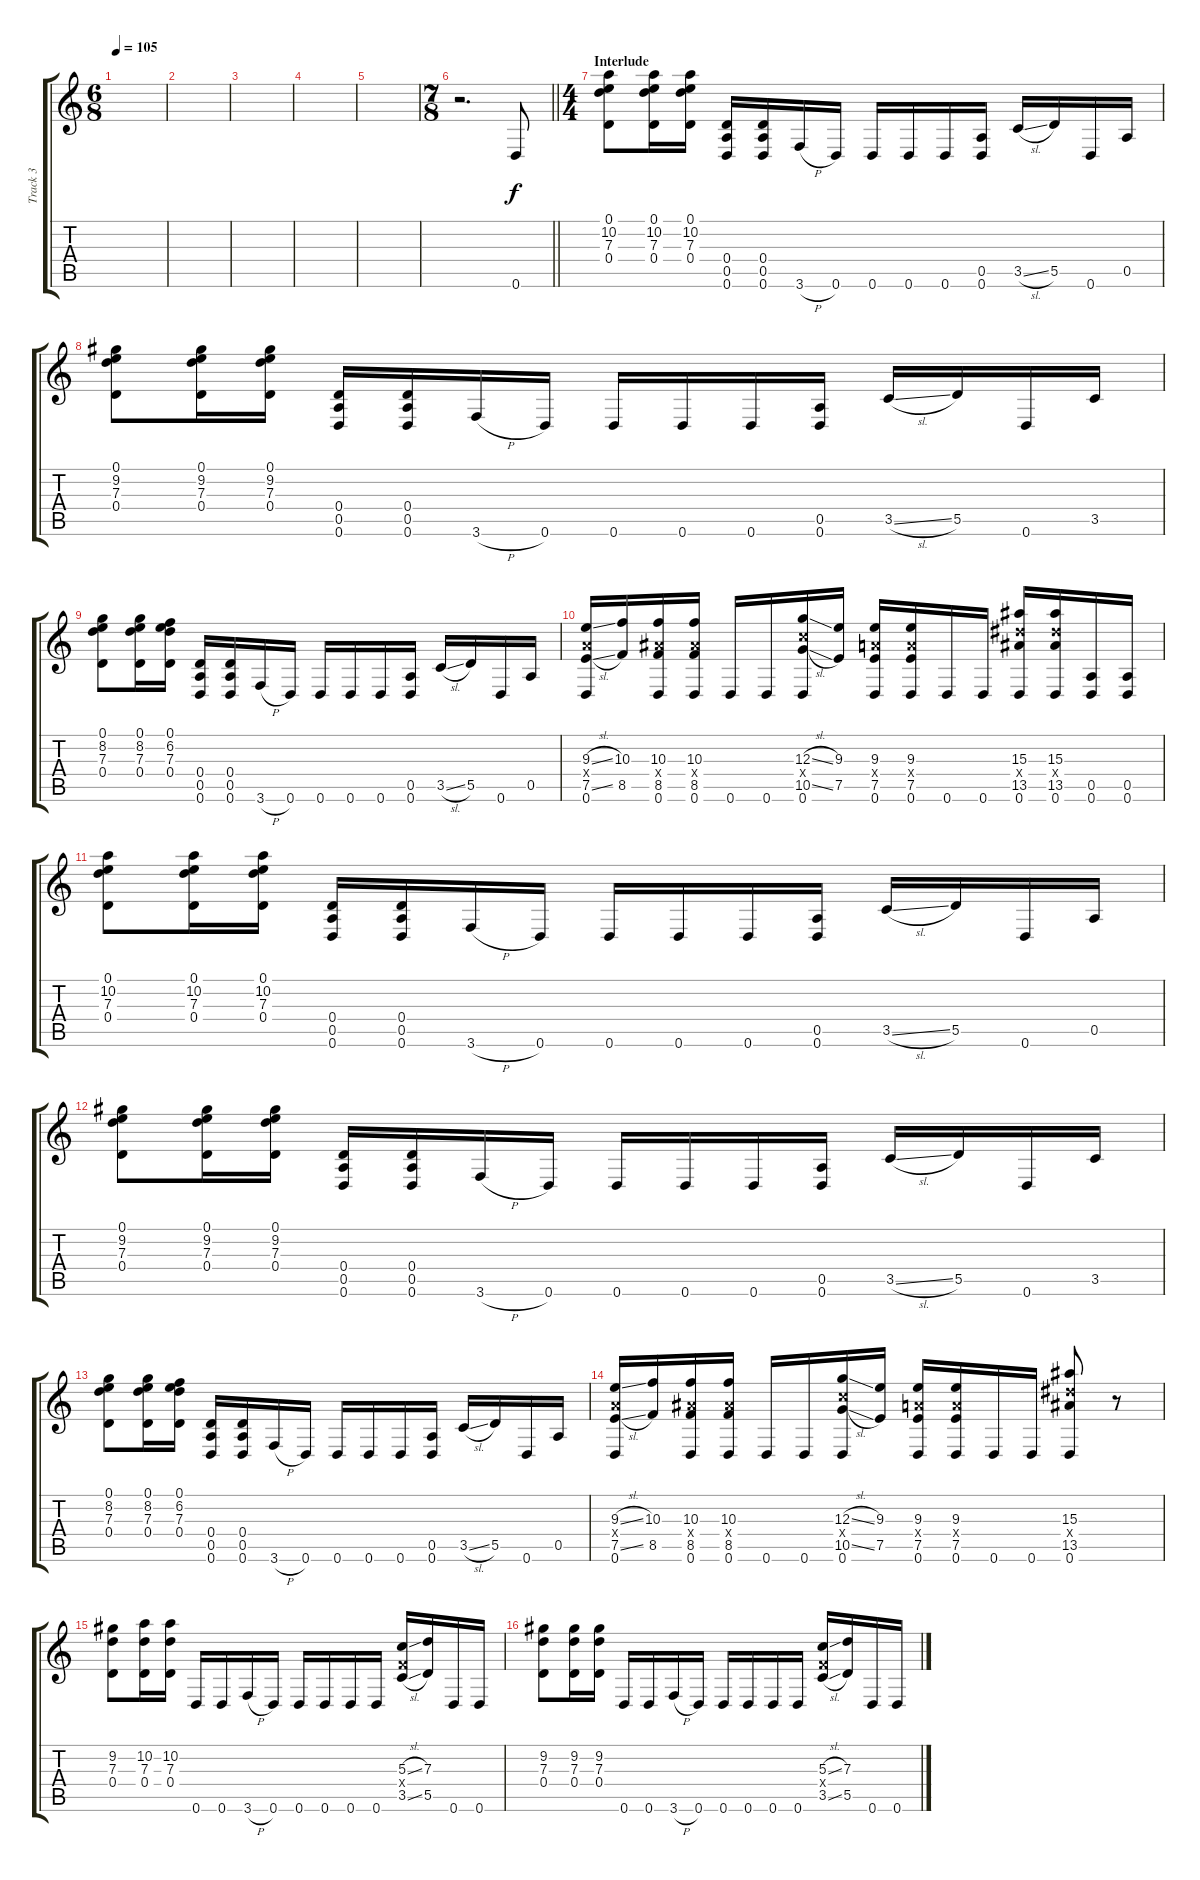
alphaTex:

\track ("Track 3" "Track 3") {instrument acousticguitarsteel}
\staff {score tabs}
\tuning (E4 B3 G3 D3 A2 D2) {hide}
\ts (6 8)
\tempo 105
\clef g2
\ks c
|
|
|
|
|
\ts (7 8)
\barLineRight lightlight
r.2{d} 0.6.8 |
\ts (4 4)
\section ("" "Interlude")
(0.1 10.2 7.3 0.4).8 (0.1 10.2 7.3 0.4).16 (0.1 10.2 7.3 0.4).16 (0.4 0.5 0.6).16 (0.4 0.5 0.6).16 3.6{h}.16 0.6.16 0.6.16 0.6.16 0.6.16 (0.5 0.6).16 3.5{sl}.16 5.5.16 0.6.16 0.5.16 |
(0.1 9.2 7.3 0.4).8 (0.1 9.2 7.3 0.4).16 (0.1 9.2 7.3 0.4).16 (0.4 0.5 0.6).16 (0.4 0.5 0.6).16 3.6{h}.16 0.6.16 0.6.16 0.6.16 0.6.16 (0.5 0.6).16 3.5{sl}.16 5.5.16 0.6.16 3.5.16 |
(0.1 8.2 7.3 0.4).8 (0.1 8.2 7.3 0.4).16 (0.1 6.2 7.3 0.4).16 (0.4 0.5 0.6).16 (0.4 0.5 0.6).16 3.6{h}.16 0.6.16 0.6.16 0.6.16 0.6.16 (0.5 0.6).16 3.5{sl}.16 5.5.16 0.6.16 0.5.16 |
(9.3{sl} 7.4{x} 7.5{sl} 0.6).16 (10.3 8.5).16 (10.3 8.4{x} 8.5 0.6).16 (10.3 8.4{x} 8.5 0.6).16 0.6.16 0.6.16 (12.3{sl} 10.4{x} 10.5{sl} 0.6).16 (9.3 7.5).16 (9.3 7.4{x} 7.5 0.6).16 (9.3 7.4{x} 7.5 0.6).16 0.6.16 0.6.16 (15.3 13.4{x} 13.5 0.6).16 (15.3 13.4{x} 13.5 0.6).16 (0.5 0.6).16 (0.5 0.6).16 |
(0.1 10.2 7.3 0.4).8 (0.1 10.2 7.3 0.4).16 (0.1 10.2 7.3 0.4).16 (0.4 0.5 0.6).16 (0.4 0.5 0.6).16 3.6{h}.16 0.6.16 0.6.16 0.6.16 0.6.16 (0.5 0.6).16 3.5{sl}.16 5.5.16 0.6.16 0.5.16 |
(0.1 9.2 7.3 0.4).8 (0.1 9.2 7.3 0.4).16 (0.1 9.2 7.3 0.4).16 (0.4 0.5 0.6).16 (0.4 0.5 0.6).16 3.6{h}.16 0.6.16 0.6.16 0.6.16 0.6.16 (0.5 0.6).16 3.5{sl}.16 5.5.16 0.6.16 3.5.16 |
(0.1 8.2 7.3 0.4).8 (0.1 8.2 7.3 0.4).16 (0.1 6.2 7.3 0.4).16 (0.4 0.5 0.6).16 (0.4 0.5 0.6).16 3.6{h}.16 0.6.16 0.6.16 0.6.16 0.6.16 (0.5 0.6).16 3.5{sl}.16 5.5.16 0.6.16 0.5.16 |
(9.3{sl} 7.4{x} 7.5{sl} 0.6).16 (10.3 8.5).16 (10.3 8.4{x} 8.5 0.6).16 (10.3 8.4{x} 8.5 0.6).16 0.6.16 0.6.16 (12.3{sl} 10.4{x} 10.5{sl} 0.6).16 (9.3 7.5).16 (9.3 7.4{x} 7.5 0.6).16 (9.3 7.4{x} 7.5 0.6).16 0.6.16 0.6.16 (15.3 13.4{x} 13.5 0.6).8 r.8 |
(9.2 7.3 0.4).8 (10.2 7.3 0.4).16 (10.2 7.3 0.4).16 0.6.16 0.6.16 3.6{h}.16 0.6.16 0.6.16 0.6.16 0.6.16 0.6.16 (5.3{sl} 3.4{x} 3.5{sl}).16 (7.3 5.5).16 0.6.16 0.6.16 |
(9.2 7.3 0.4).8 (9.2 7.3 0.4).16 (9.2 7.3 0.4).16 0.6.16 0.6.16 3.6{h}.16 0.6.16 0.6.16 0.6.16 0.6.16 0.6.16 (5.3{sl} 3.4{x} 3.5{sl}).16 (7.3 5.5).16 0.6.16 0.6.16
